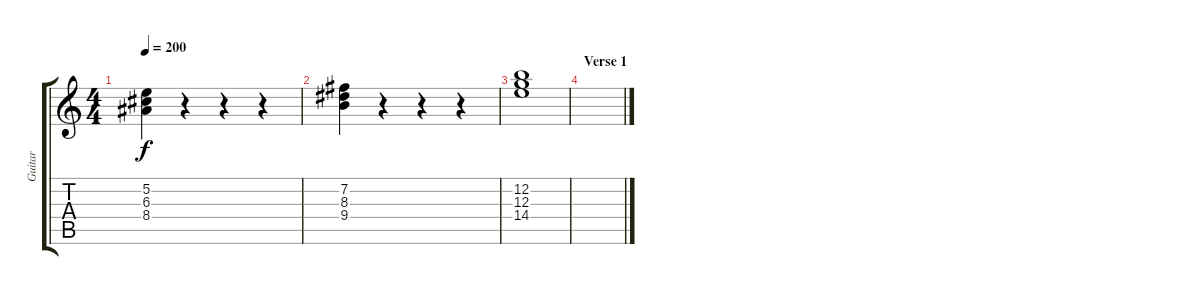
\track ("Guitar" "Guitar") {instrument guitarharmonics}
\staff {score tabs}
\tuning (E4 B3 G3 D3 A2 E2) {hide}
\ts (4 4)
\tempo 200
\clef g2
\ks c
(5.2 6.3 8.4).4{dy f} r.4 r.4 r.4 |
(7.2 8.3 9.4).4 r.4 r.4 r.4 |
(12.2 12.3 14.4).1 |
\section ("" "Verse 1")
